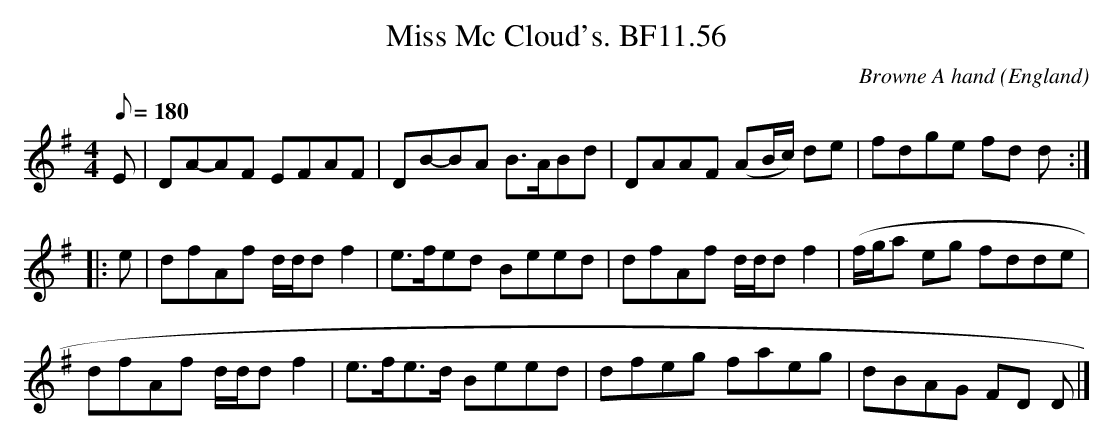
X:1
T:Miss Mc Cloud's. BF11.56
M:4/4
Q:180
C:Browne A hand
O:England
K:G
E|DA-AF EFAF|DB-BA B>ABd|DAAF (AB/c/) de|fdge fd d::!
e|dfAf d/d/df2|e>fed Beed|dfAf d/d/df2|(f/g/a eg fdde|!
dfAf d/d/df2|e>fe>d Beed|dfeg faeg|dBAG FD D|]
